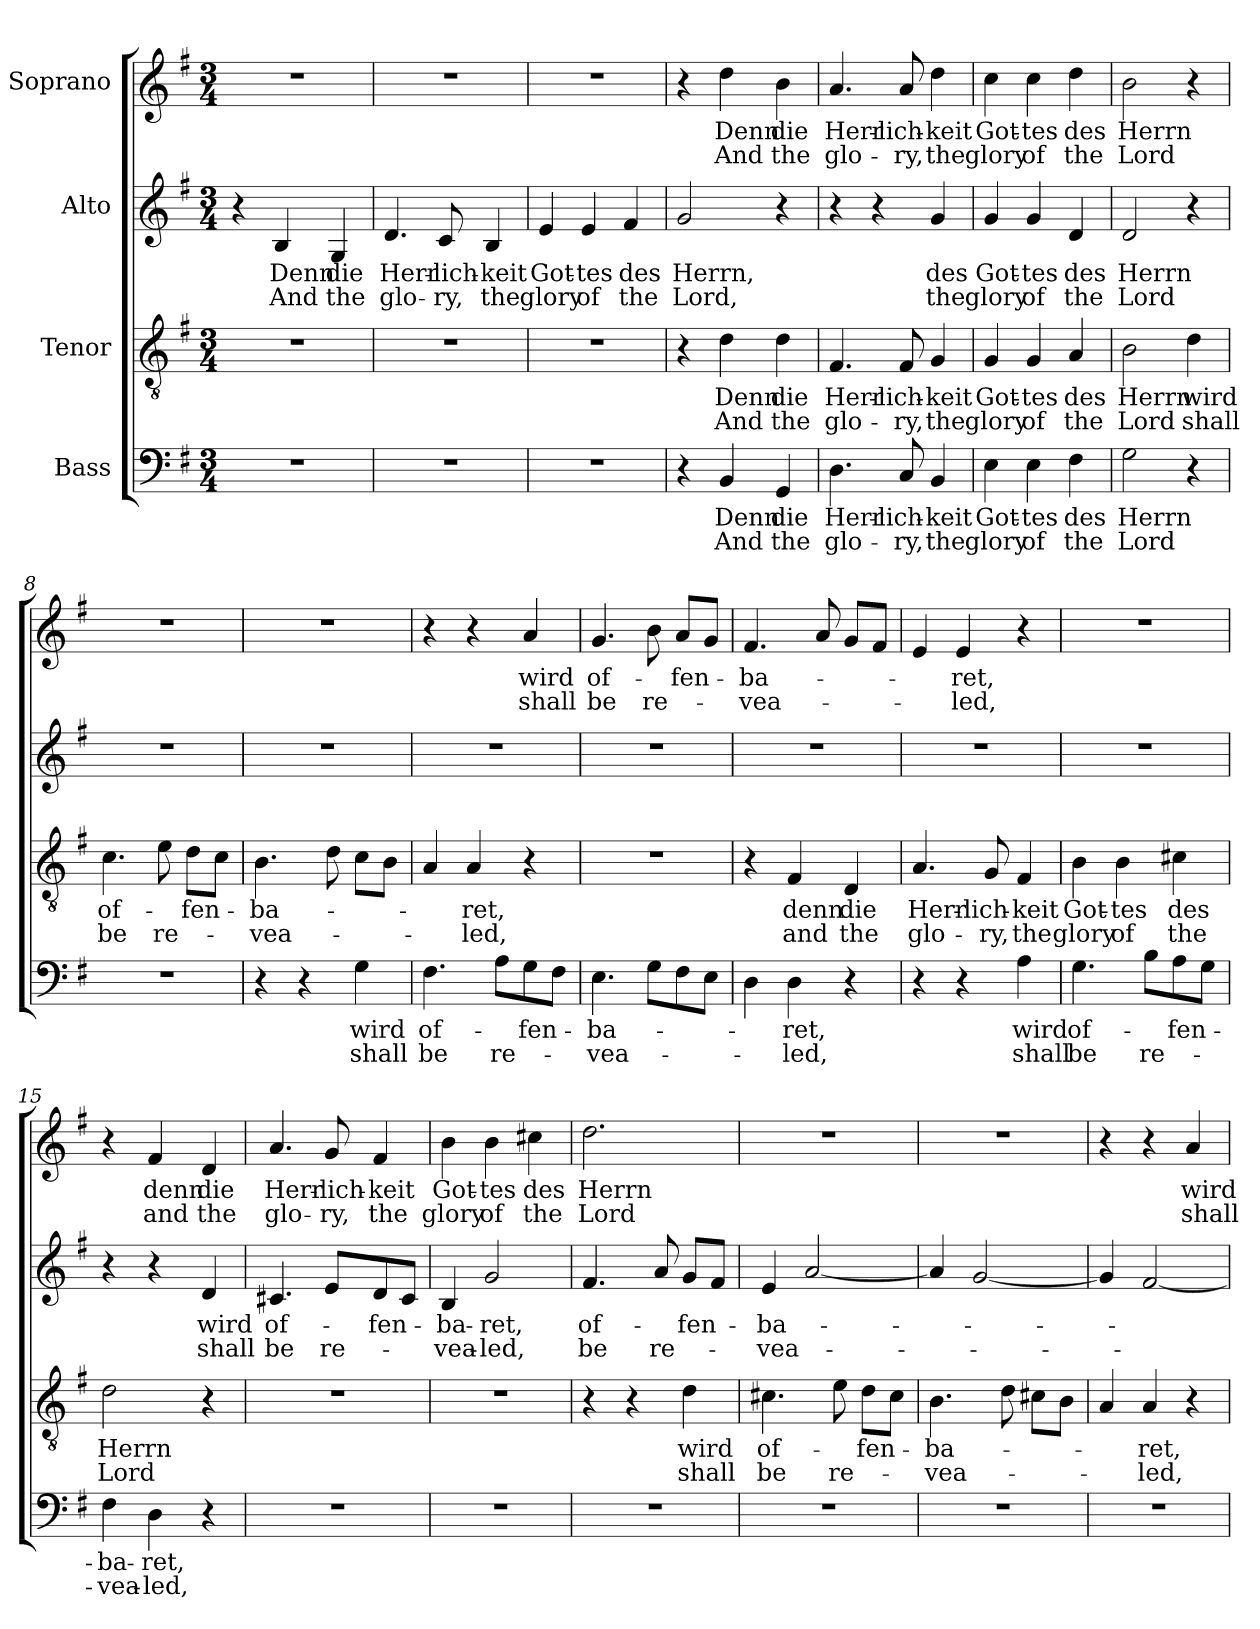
**kern	**text	**text	**kern	**text	**text	**kern	**text	**text	**kern	**text	**text
*part4	*part4	*part4	*part3	*part3	*part3	*part2	*part2	*part2	*part1	*part1	*part1
*staff4	*staff4	*staff4	*staff3	*staff3	*staff3	*staff2	*staff2	*staff2	*staff1	*staff1	*staff1
*I"Bass	*	*	*I"Tenor	*	*	*I"Alto	*	*	*I"Soprano	*	*
*clefF4	*	*	*clefGv2	*	*	*clefG2	*	*	*clefG2	*	*
*k[f#]	*	*	*k[f#]	*	*	*k[f#]	*	*	*k[f#]	*	*
*G:	*	*	*G:	*	*	*G:	*	*	*G:	*	*
*M3/4	*	*	*M3/4	*	*	*M3/4	*	*	*M3/4	*	*
*MM120	*	*	*MM120	*	*	*MM120	*	*	*MM120	*	*
=1	=1	=1	=1	=1	=1	=1	=1	=1	=1	=1	=1
2.r	.	.	2.r	.	.	4r	.	.	2.r	.	.
!	!	!	!	!	!	!	!LO:LY:b	!LO:LY:b	!	!	!
.	.	.	.	.	.	4B/	Denn	And	.	.	.
!	!	!	!	!	!	!	!LO:LY:b	!LO:LY:b	!	!	!
.	.	.	.	.	.	4G/	die	the	.	.	.
=2	=2	=2	=2	=2	=2	=2	=2	=2	=2	=2	=2
!	!	!	!	!	!	!	!LO:LY:b	!LO:LY:b	!	!	!
2.r	.	.	2.r	.	.	4.d/	Herr-	glo-	2.r	.	.
!	!	!	!	!	!	!	!LO:LY:b	!LO:LY:b	!	!	!
.	.	.	.	.	.	8c/	-lich-	-ry,	.	.	.
!	!	!	!	!	!	!	!LO:LY:b	!LO:LY:b	!	!	!
.	.	.	.	.	.	4B/	-keit	the	.	.	.
=3	=3	=3	=3	=3	=3	=3	=3	=3	=3	=3	=3
!	!	!	!	!	!	!	!LO:LY:b	!LO:LY:b	!	!	!
2.r	.	.	2.r	.	.	4e/	Got-	glory	2.r	.	.
!	!	!	!	!	!	!	!LO:LY:b	!LO:LY:b	!	!	!
.	.	.	.	.	.	4e/	-tes	of	.	.	.
!	!	!	!	!	!	!	!LO:LY:b	!LO:LY:b	!	!	!
.	.	.	.	.	.	4f#/	des	the	.	.	.
=4	=4	=4	=4	=4	=4	=4	=4	=4	=4	=4	=4
!	!	!	!	!	!	!	!LO:LY:b	!LO:LY:b	!	!	!
4r	.	.	4r	.	.	2g/	Herrn,	Lord,	4r	.	.
!	!LO:LY:b	!LO:LY:b	!	!LO:LY:b	!LO:LY:b	!	!	!	!	!LO:LY:b	!LO:LY:b
4BB/	Denn	And	4d\	Denn	And	.	.	.	4dd\	Denn	And
!	!LO:LY:b	!LO:LY:b	!	!LO:LY:b	!LO:LY:b	!	!	!	!	!LO:LY:b	!LO:LY:b
4GG/	die	the	4d\	die	the	4r	.	.	4b\	die	the
=5	=5	=5	=5	=5	=5	=5	=5	=5	=5	=5	=5
!	!LO:LY:b	!LO:LY:b	!	!LO:LY:b	!LO:LY:b	!	!	!	!	!LO:LY:b	!LO:LY:b
4.D\	Herr-	glo-	4.F#/	Herr-	glo-	4r	.	.	4.a/	Herr-	glo-
.	.	.	.	.	.	4r	.	.	.	.	.
!	!LO:LY:b	!LO:LY:b	!	!LO:LY:b	!LO:LY:b	!	!	!	!	!LO:LY:b	!LO:LY:b
8C/	-lich-	-ry,	8F#/	-lich-	-ry,	.	.	.	8a/	-lich-	-ry,
!	!LO:LY:b	!LO:LY:b	!	!LO:LY:b	!LO:LY:b	!	!LO:LY:b	!LO:LY:b	!	!LO:LY:b	!LO:LY:b
4BB/	-keit	the	4G/	-keit	the	4g/	des	the	4dd\	-keit	the
=6	=6	=6	=6	=6	=6	=6	=6	=6	=6	=6	=6
!	!LO:LY:b	!LO:LY:b	!	!LO:LY:b	!LO:LY:b	!	!LO:LY:b	!LO:LY:b	!	!LO:LY:b	!LO:LY:b
4E\	Got-	glory	4G/	Got-	glory	4g/	Got-	glory	4cc\	Got-	glory
!	!LO:LY:b	!LO:LY:b	!	!LO:LY:b	!LO:LY:b	!	!LO:LY:b	!LO:LY:b	!	!LO:LY:b	!LO:LY:b
4E\	-tes	of	4G/	-tes	of	4g/	-tes	of	4cc\	-tes	of
!	!LO:LY:b	!LO:LY:b	!	!LO:LY:b	!LO:LY:b	!	!LO:LY:b	!LO:LY:b	!	!LO:LY:b	!LO:LY:b
4F#\	des	the	4A/	des	the	4d/	des	the	4dd\	des	the
!!LO:LB:g=z
=7	=7	=7	=7	=7	=7	=7	=7	=7	=7	=7	=7
!	!LO:LY:b	!LO:LY:b	!	!LO:LY:b	!LO:LY:b	!	!LO:LY:b	!LO:LY:b	!	!LO:LY:b	!LO:LY:b
2G\	Herrn	Lord	2B\	Herrn	Lord	2d/	Herrn	Lord	2b\	Herrn	Lord
!	!	!	!	!LO:LY:b	!LO:LY:b	!	!	!	!	!	!
4r	.	.	4d\	wird	shall	4r	.	.	4r	.	.
!!LO:LB:g=z
=8	=8	=8	=8	=8	=8	=8	=8	=8	=8	=8	=8
!	!	!	!	!LO:LY:b	!LO:LY:b	!	!	!	!	!	!
2.r	.	.	4.c\	of-	be	2.r	.	.	2.r	.	.
!	!	!	!	!	!LO:LY:b	!	!	!	!	!	!
.	.	.	8e\	.	re-	.	.	.	.	.	.
!	!	!	!	!LO:LY:b	!	!	!	!	!	!	!
.	.	.	8d\L	-fen-	.	.	.	.	.	.	.
.	.	.	8c\J	.	.	.	.	.	.	.	.
=9	=9	=9	=9	=9	=9	=9	=9	=9	=9	=9	=9
!	!	!	!	!LO:LY:b	!LO:LY:b	!	!	!	!	!	!
4r	.	.	4.B\	-ba-	-vea-	2.r	.	.	2.r	.	.
4r	.	.	.	.	.	.	.	.	.	.	.
.	.	.	8d\	.	.	.	.	.	.	.	.
!	!LO:LY:b	!LO:LY:b	!	!	!	!	!	!	!	!	!
4G\	wird	shall	8c\L	.	.	.	.	.	.	.	.
.	.	.	8B\J	.	.	.	.	.	.	.	.
=10	=10	=10	=10	=10	=10	=10	=10	=10	=10	=10	=10
!	!LO:LY:b	!LO:LY:b	!	!	!	!	!	!	!	!	!
4.F#\	of-	be	4A/	.	.	2.r	.	.	4r	.	.
!	!	!	!	!LO:LY:b	!LO:LY:b	!	!	!	!	!	!
.	.	.	4A/	-ret,	-led,	.	.	.	4r	.	.
!	!	!LO:LY:b	!	!	!	!	!	!	!	!	!
8A\L	.	re-	.	.	.	.	.	.	.	.	.
!	!LO:LY:b	!	!	!	!	!	!	!	!	!LO:LY:b	!LO:LY:b
8G\	-fen-	.	4r	.	.	.	.	.	4a/	wird	shall
8F#\J	.	.	.	.	.	.	.	.	.	.	.
=11	=11	=11	=11	=11	=11	=11	=11	=11	=11	=11	=11
!	!LO:LY:b	!LO:LY:b	!	!	!	!	!	!	!	!LO:LY:b	!LO:LY:b
4.E\	-ba-	-vea-	2.r	.	.	2.r	.	.	4.g/	of-	be
!	!	!	!	!	!	!	!	!	!	!	!LO:LY:b
8G\L	.	.	.	.	.	.	.	.	8b\	.	re-
!	!	!	!	!	!	!	!	!	!	!LO:LY:b	!
8F#\	.	.	.	.	.	.	.	.	8a/L	-fen-	.
8E\J	.	.	.	.	.	.	.	.	8g/J	.	.
=12	=12	=12	=12	=12	=12	=12	=12	=12	=12	=12	=12
!	!	!	!	!	!	!	!	!	!	!LO:LY:b	!LO:LY:b
4D\	.	.	4r	.	.	2.r	.	.	4.f#/	-ba-	-vea-
!	!LO:LY:b	!LO:LY:b	!	!LO:LY:b	!LO:LY:b	!	!	!	!	!	!
4D\	-ret,	-led,	4F#/	denn	and	.	.	.	.	.	.
.	.	.	.	.	.	.	.	.	8a/	.	.
!	!	!	!	!LO:LY:b	!LO:LY:b	!	!	!	!	!	!
4r	.	.	4D/	die	the	.	.	.	8g/L	.	.
.	.	.	.	.	.	.	.	.	8f#/J	.	.
=13	=13	=13	=13	=13	=13	=13	=13	=13	=13	=13	=13
!	!	!	!	!LO:LY:b	!LO:LY:b	!	!	!	!	!	!
4r	.	.	4.A/	Herr-	glo-	2.r	.	.	4e/	.	.
!	!	!	!	!	!	!	!	!	!	!LO:LY:b	!LO:LY:b
4r	.	.	.	.	.	.	.	.	4e/	-ret,	-led,
!	!	!	!	!LO:LY:b	!LO:LY:b	!	!	!	!	!	!
.	.	.	8G/	-lich-	-ry,	.	.	.	.	.	.
!	!LO:LY:b	!LO:LY:b	!	!LO:LY:b	!LO:LY:b	!	!	!	!	!	!
4A\	wird	shall	4F#/	-keit	the	.	.	.	4r	.	.
=14	=14	=14	=14	=14	=14	=14	=14	=14	=14	=14	=14
!	!LO:LY:b	!LO:LY:b	!	!LO:LY:b	!LO:LY:b	!	!	!	!	!	!
4.G\	of-	be	4B\	Got-	glory	2.r	.	.	2.r	.	.
!	!	!	!	!LO:LY:b	!LO:LY:b	!	!	!	!	!	!
.	.	.	4B\	-tes	of	.	.	.	.	.	.
!	!	!LO:LY:b	!	!	!	!	!	!	!	!	!
8B\L	.	re-	.	.	.	.	.	.	.	.	.
!	!LO:LY:b	!	!	!LO:LY:b	!LO:LY:b	!	!	!	!	!	!
8A\	-fen-	.	4c#X\	des	the	.	.	.	.	.	.
8G\J	.	.	.	.	.	.	.	.	.	.	.
=15	=15	=15	=15	=15	=15	=15	=15	=15	=15	=15	=15
!	!LO:LY:b	!LO:LY:b	!	!LO:LY:b	!LO:LY:b	!	!	!	!	!	!
4F#\	-ba-	-vea-	2d\	Herrn	Lord	4r	.	.	4r	.	.
!	!LO:LY:b	!LO:LY:b	!	!	!	!	!	!	!	!LO:LY:b	!LO:LY:b
4D\	-ret,	-led,	.	.	.	4r	.	.	4f#/	denn	and
!	!	!	!	!	!	!	!LO:LY:b	!LO:LY:b	!	!LO:LY:b	!LO:LY:b
4r	.	.	4r	.	.	4d/	wird	shall	4d/	die	the
!!LO:PB:g=z
=16	=16	=16	=16	=16	=16	=16	=16	=16	=16	=16	=16
!	!	!	!	!	!	!	!LO:LY:b	!LO:LY:b	!	!LO:LY:b	!LO:LY:b
2.r	.	.	2.r	.	.	4.c#X/	of-	be	4.a/	Herr-	glo-
!	!	!	!	!	!	!	!	!LO:LY:b	!	!LO:LY:b	!LO:LY:b
.	.	.	.	.	.	8e/L	.	re-	8g/	-lich-	-ry,
!	!	!	!	!	!	!	!LO:LY:b	!	!	!LO:LY:b	!LO:LY:b
.	.	.	.	.	.	8d/	-fen-	.	4f#/	-keit	the
.	.	.	.	.	.	8c#/J	.	.	.	.	.
=17	=17	=17	=17	=17	=17	=17	=17	=17	=17	=17	=17
!	!	!	!	!	!	!	!LO:LY:b	!LO:LY:b	!	!LO:LY:b	!LO:LY:b
2.r	.	.	2.r	.	.	4B/	-ba-	-vea-	4b\	Got-	glory
!	!	!	!	!	!	!	!LO:LY:b	!LO:LY:b	!	!LO:LY:b	!LO:LY:b
.	.	.	.	.	.	2g/	-ret,	-led,	4b\	-tes	of
!	!	!	!	!	!	!	!	!	!	!LO:LY:b	!LO:LY:b
.	.	.	.	.	.	.	.	.	4cc#X\	des	the
=18	=18	=18	=18	=18	=18	=18	=18	=18	=18	=18	=18
!	!	!	!	!	!	!	!LO:LY:b	!LO:LY:b	!	!LO:LY:b	!LO:LY:b
2.r	.	.	4r	.	.	4.f#/	of-	be	2.dd\	Herrn	Lord
.	.	.	4r	.	.	.	.	.	.	.	.
!	!	!	!	!	!	!	!	!LO:LY:b	!	!	!
.	.	.	.	.	.	8a/	.	re-	.	.	.
!	!	!	!	!LO:LY:b	!LO:LY:b	!	!LO:LY:b	!	!	!	!
.	.	.	4d\	wird	shall	8g/L	-fen-	.	.	.	.
.	.	.	.	.	.	8f#/J	.	.	.	.	.
=19	=19	=19	=19	=19	=19	=19	=19	=19	=19	=19	=19
!	!	!	!	!LO:LY:b	!LO:LY:b	!	!LO:LY:b	!LO:LY:b	!	!	!
2.r	.	.	4.c#X\	of-	be	4e/	-ba-	-vea-	2.r	.	.
.	.	.	.	.	.	[2a/	.	.	.	.	.
!	!	!	!	!	!LO:LY:b	!	!	!	!	!	!
.	.	.	8e\	.	re-	.	.	.	.	.	.
!	!	!	!	!LO:LY:b	!	!	!	!	!	!	!
.	.	.	8d\L	-fen-	.	.	.	.	.	.	.
.	.	.	8c#\J	.	.	.	.	.	.	.	.
=20	=20	=20	=20	=20	=20	=20	=20	=20	=20	=20	=20
!	!	!	!	!LO:LY:b	!LO:LY:b	!	!	!	!	!	!
2.r	.	.	4.B\	-ba-	-vea-	4a/]	.	.	2.r	.	.
.	.	.	.	.	.	[2g/	.	.	.	.	.
.	.	.	8d\	.	.	.	.	.	.	.	.
.	.	.	8c#X\L	.	.	.	.	.	.	.	.
.	.	.	8B\J	.	.	.	.	.	.	.	.
=21	=21	=21	=21	=21	=21	=21	=21	=21	=21	=21	=21
2.r	.	.	4A/	.	.	4g/]	.	.	4r	.	.
!	!	!	!	!LO:LY:b	!LO:LY:b	!	!	!	!	!	!
.	.	.	4A/	-ret,	-led,	[2f#/	.	.	4r	.	.
!	!	!	!	!	!	!	!	!	!	!LO:LY:b	!LO:LY:b
.	.	.	4r	.	.	.	.	.	4a/	wird	shall
=	=	=	=	=	=	=	=	=	=	=	=
*-	*-	*-	*-	*-	*-	*-	*-	*-	*-	*-	*-
